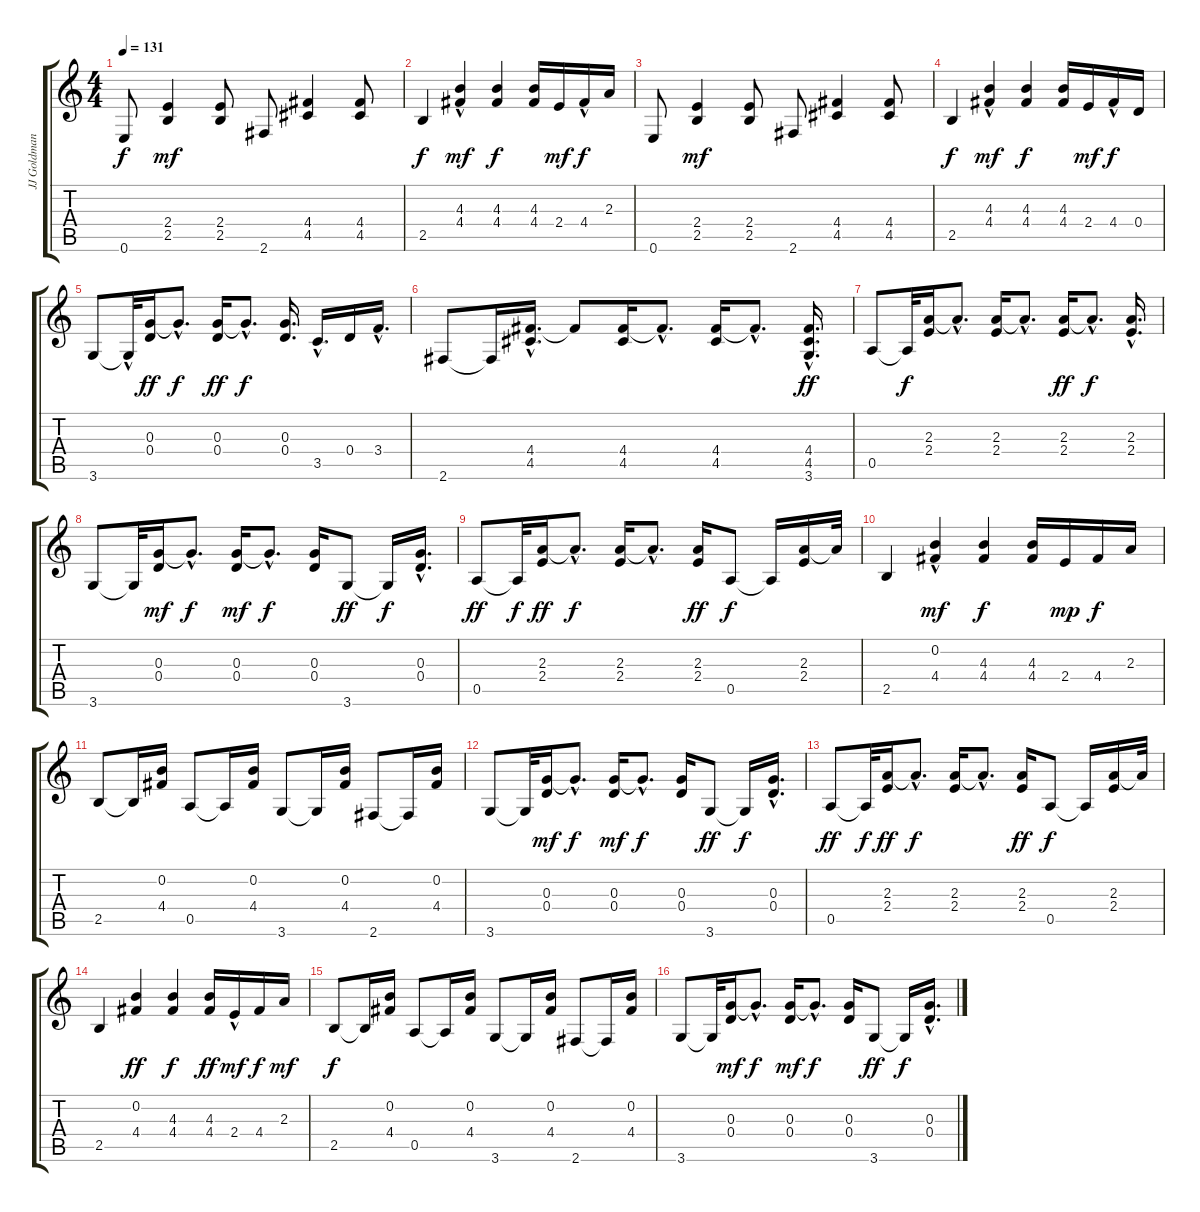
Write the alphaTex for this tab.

\track ("JJ Goldman" "JJ Goldman") {instrument overdrivenguitar}
\staff {score tabs}
\tuning (E4 B3 G3 D3 A2 E2) {hide}
\ts (4 4)
\tempo 131
\clef g2
\ks c
0.6.8{dy f} (2.4 2.5).4{dy mf} (2.4 2.5).8 2.6.8 (4.4 4.5).4 (4.4 4.5).8 |
2.5.4{dy f} (4.3{hac} 4.4).4{dy mf} (4.3 4.4).4{dy f} (4.3 4.4).16 2.4.16{dy mf} 4.4{hac}.16{dy f} 2.3.16 |
0.6.8 (2.4 2.5).4{dy mf} (2.4 2.5).8 2.6.8 (4.4 4.5).4 (4.4 4.5).8 |
2.5.4{dy f} (4.3{hac} 4.4).4{dy mf} (4.3 4.4).4{dy f} (4.3 4.4).16 2.4.16{dy mf} 4.4{hac}.16{dy f} 0.4.16 |
3.6.8 3.6{hac t}.32 (0.3 0.4).16{dy ff} 0.3{hac t}.8{d dy f} (0.3 0.4).16{dy ff} 0.3{hac t}.8{d dy f} (0.3 0.4).16{d} 3.5{hac}.16{d} 0.4.16 3.4{hac}.16{d} |
2.6.8 2.6{t}.16 (4.4{hac} 4.5).16{d} 4.4{t}.8 (4.4 4.5).16 4.4{hac t}.8{d} (4.4 4.5).16 4.4{hac t}.8{d} (4.4 4.5{hac} 3.6).16{d dy ff} |
0.5.8 0.5{t}.32{dy f} (2.3 2.4).16 2.3{hac t}.8{d} (2.3 2.4).16 2.3{hac t}.8{d} (2.3 2.4).16{dy ff} 2.3{hac t}.8{d dy f} (2.3{hac} 2.4{hac}).16{d} |
3.6.8 3.6{t}.32 (0.3 0.4).16{dy mf} 0.3{hac t}.8{d dy f} (0.3 0.4).16{dy mf} 0.3{hac t}.8{d dy f} (0.3 0.4).16 3.6.8{dy ff} 3.6{t}.16{dy f} (0.3{hac} 0.4{hac}).16{d} |
0.5.8{dy ff} 0.5{t}.32{dy f} (2.3 2.4).16{dy ff} 2.3{hac t}.8{d dy f} (2.3 2.4).16 2.3{hac t}.8{d} (2.3 2.4).16{dy ff} 0.5.8{dy f} 0.5{t}.16 (2.3 2.4).16 2.3{t}.32 |
2.5.4 (0.2{hac} 4.4).4{dy mf} (4.3 4.4).4{dy f} (4.3 4.4).16 2.4.16{dy mp} 4.4.16{dy f} 2.3.16 |
2.5.8 2.5{t}.16 (0.2 4.4).16 0.5.8 0.5{t}.16 (0.2 4.4).16 3.6.8 3.6{t}.16 (0.2 4.4).16 2.6.8 2.6{t}.16 (0.2 4.4).16 |
3.6.8 3.6{t}.32 (0.3 0.4).16{dy mf} 0.3{hac t}.8{d dy f} (0.3 0.4).16{dy mf} 0.3{hac t}.8{d dy f} (0.3 0.4).16 3.6.8{dy ff} 3.6{t}.16{dy f} (0.3{hac} 0.4{hac}).16{d} |
0.5.8{dy ff} 0.5{t}.32{dy f} (2.3 2.4).16{dy ff} 2.3{hac t}.8{d dy f} (2.3 2.4).16 2.3{hac t}.8{d} (2.3 2.4).16{dy ff} 0.5.8{dy f} 0.5{t}.16 (2.3 2.4).16 2.3{t}.32 |
2.5.4 (0.2 4.4).4{dy ff} (4.3 4.4).4{dy f} (4.3 4.4).16{dy ff} 2.4{hac}.16{dy mf} 4.4.16{dy f} 2.3.16{dy mf} |
2.5.8{dy f} 2.5{t}.16 (0.2 4.4).16 0.5.8 0.5{t}.16 (0.2 4.4).16 3.6.8 3.6{t}.16 (0.2 4.4).16 2.6.8 2.6{t}.16 (0.2 4.4).16 |
3.6.8 3.6{t}.32 (0.3 0.4).16{dy mf} 0.3{hac t}.8{d dy f} (0.3 0.4).16{dy mf} 0.3{hac t}.8{d dy f} (0.3 0.4).16 3.6.8{dy ff} 3.6{t}.16{dy f} (0.3{hac} 0.4{hac}).16{d}
